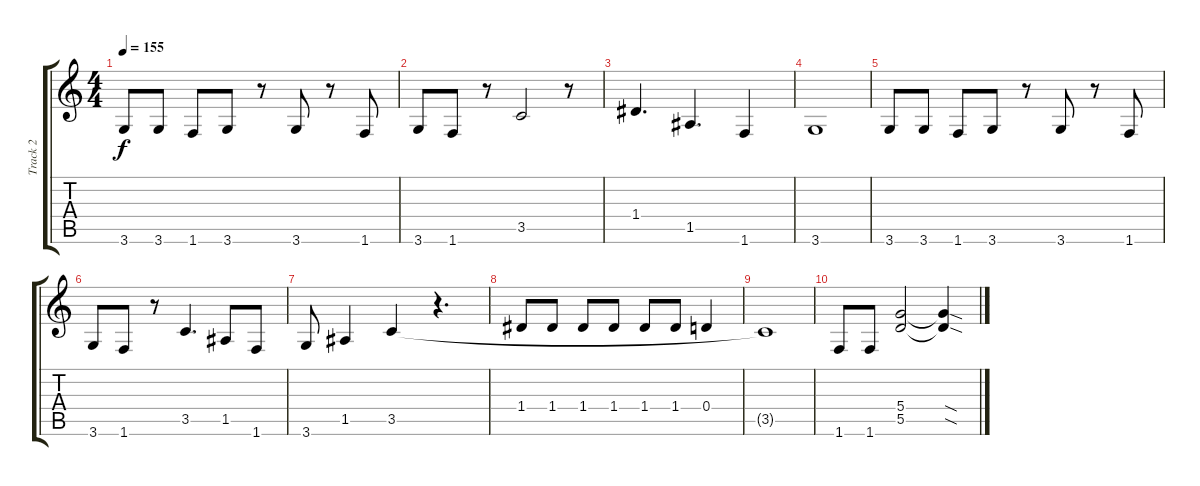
\track ("Track 2" "Track 2") {instrument distortionguitar}
\staff {score tabs}
\tuning (E4 B3 G3 D3 A2 E2) {hide}
\ts (4 4)
\tempo 155
\clef g2
\ks c
3.6.8{dy f} 3.6.8 1.6.8 3.6.8 r.8 3.6.8 r.8 1.6.8 |
3.6.8 1.6.8 r.8 3.5.2 r.8 |
1.4.4{d} 1.5.4{d} 1.6.4 |
3.6.1 |
3.6.8 3.6.8 1.6.8 3.6.8 r.8 3.6.8 r.8 1.6.8 |
3.6.8 1.6.8 r.8 3.5.4{d} 1.5.8 1.6.8 |
3.6.8 1.5.4 3.5.4 r.4{d} |
1.4.8 1.4.8 1.4.8 1.4.8 1.4.8 1.4.8 0.4.4 |
3.5{t}.1 |
1.6.8 1.6.8 (5.4 5.5).2 (5.4{sod t} 5.5{sod t}).4
